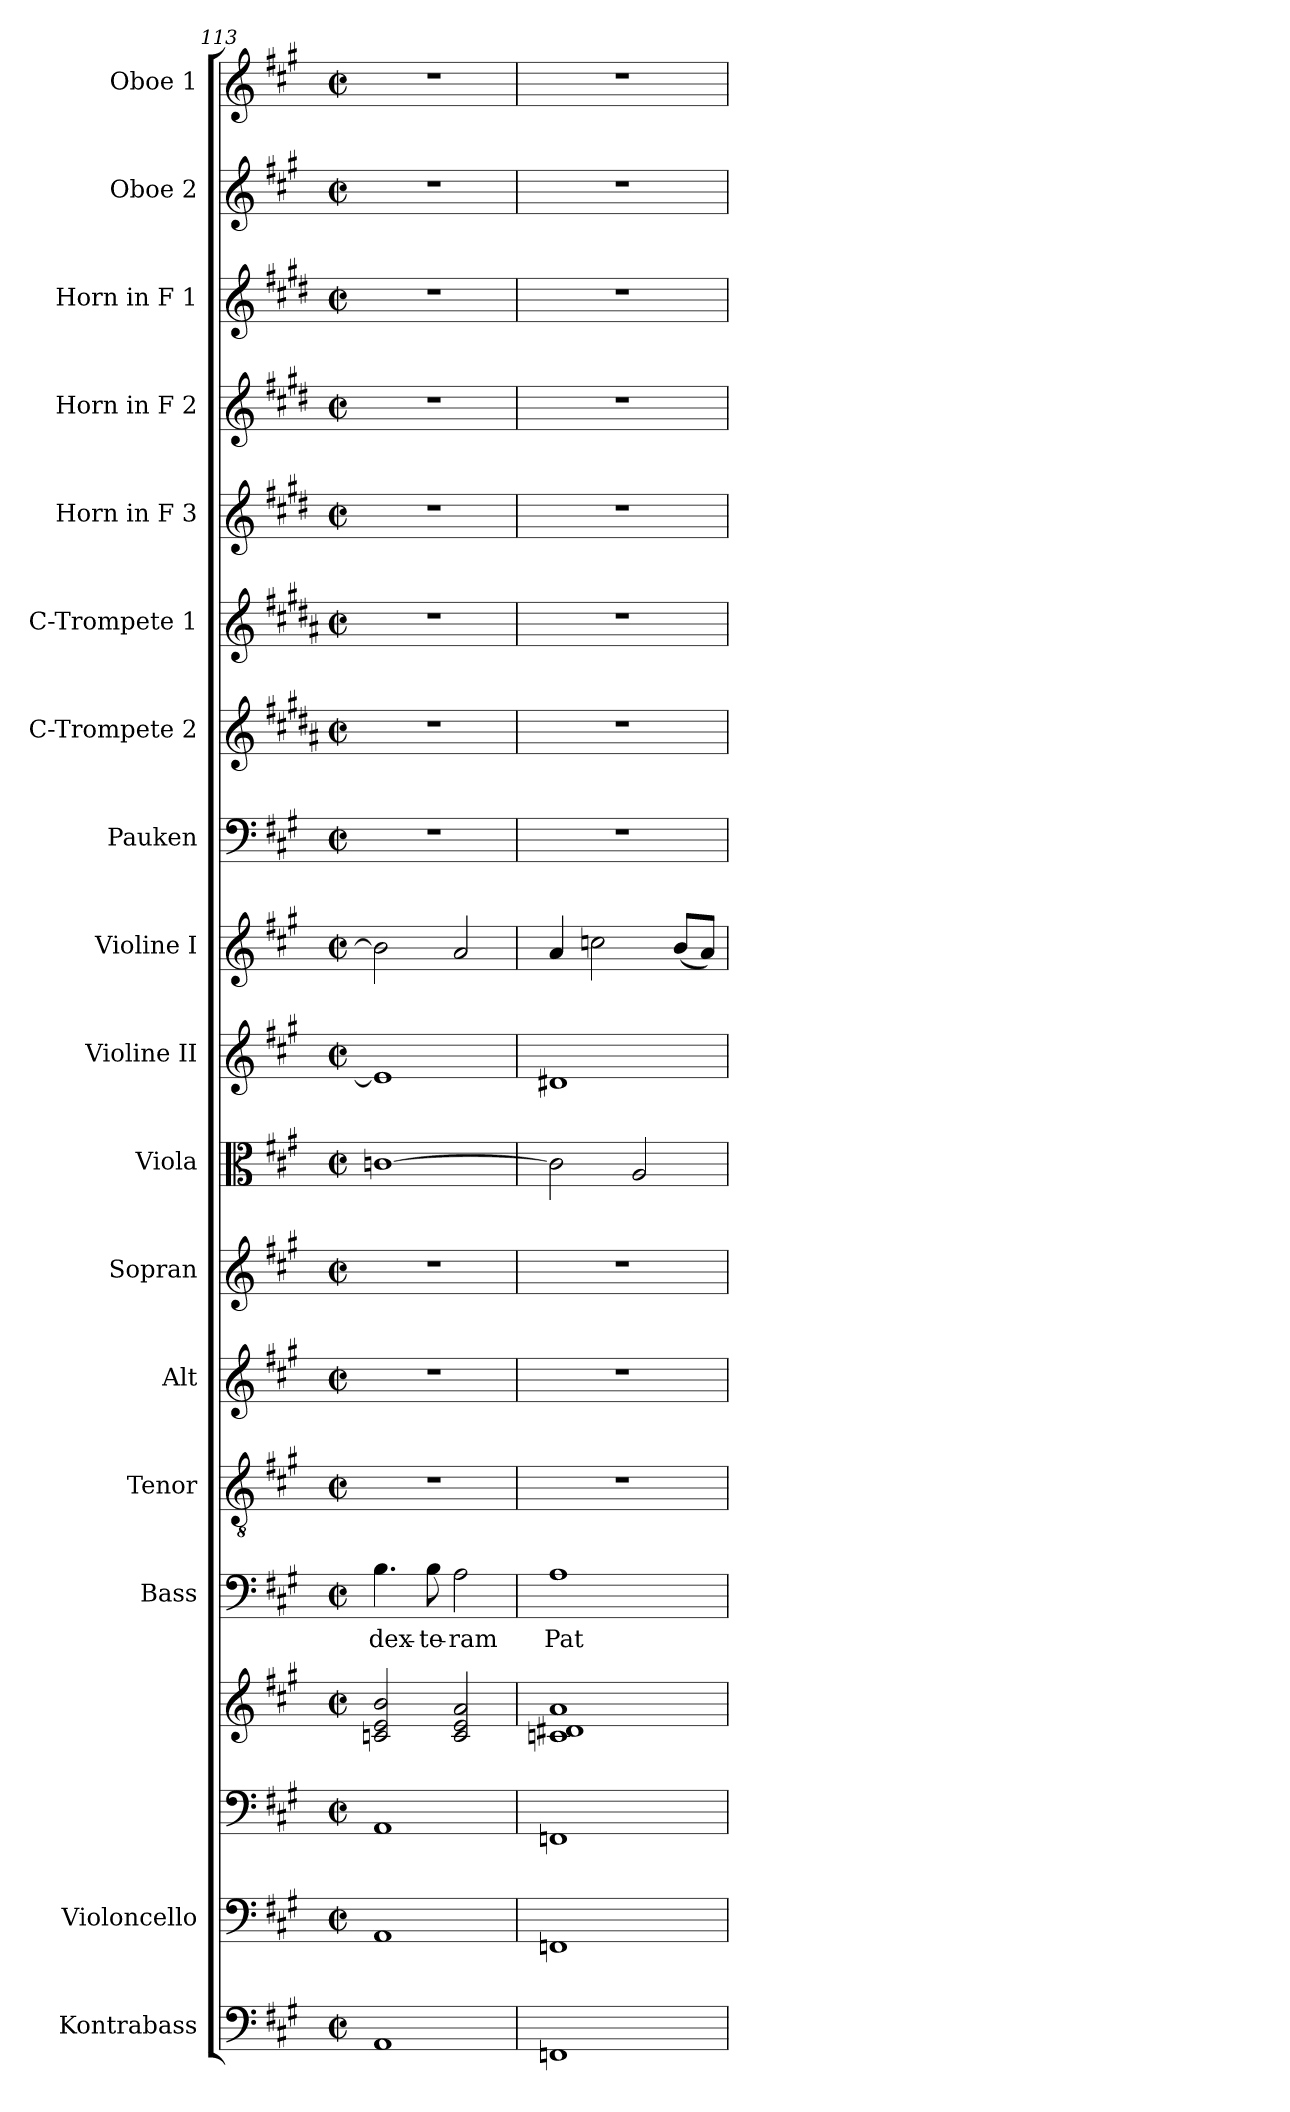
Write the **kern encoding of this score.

**kern	**kern	**kern	**kern	**kern	**text	**kern	**kern	**kern	**kern	**kern	**kern	**kern	**kern	**kern	**kern	**kern	**kern	**kern	**kern
*part18	*part17	*part16	*part16	*part15	*part15	*part14	*part13	*part12	*part11	*part10	*part9	*part8	*part7	*part6	*part5	*part4	*part3	*part2	*part1
*staff19	*staff18	*staff17	*staff16	*staff15	*staff15	*staff14	*staff13	*staff12	*staff11	*staff10	*staff9	*staff8	*staff7	*staff6	*staff5	*staff4	*staff3	*staff2	*staff1
*I"Kontrabass	*I"Violoncello	*	*	*I"Bass	*	*I"Tenor	*I"Alt	*I"Sopran	*I"Viola	*I"Violine II	*I"Violine I	*I"Pauken	*I"C-Trompete 2	*I"C-Trompete 1	*I"Horn in F 3	*I"Horn in F 2	*I"Horn in F 1	*I"Oboe 2	*I"Oboe 1
*I'Kb.	*I'Vc.	*	*	*I'B.	*	*I'T.	*I'A.	*I'S.	*I'Vla.	*I'Vl. II	*I'Vl. I	*I'Pk.	*I'C Trp. 2	*I'C Trp. 1	*	*	*	*I'Ob. 2	*I'Ob. 1
!!LO:PB:g=z
*clefF4	*clefF4	*clefF4	*clefG2	*clefF4	*	*clefGv2	*clefG2	*clefG2	*clefC3	*clefG2	*clefG2	*clefF4	*clefG2	*clefG2	*clefG2	*clefG2	*clefG2	*clefG2	*clefG2
*ITrd7c12	*	*	*	*	*	*	*	*	*	*	*	*	*ITrd1c2	*ITrd1c2	*ITrd4c7	*ITrd4c7	*ITrd4c7	*	*
*k[f#c#g#]	*k[f#c#g#]	*k[f#c#g#]	*k[f#c#g#]	*k[f#c#g#]	*	*k[f#c#g#]	*k[f#c#g#]	*k[f#c#g#]	*k[f#c#g#]	*k[f#c#g#]	*k[f#c#g#]	*k[f#c#g#]	*k[f#c#g#]	*k[f#c#g#]	*k[f#c#g#]	*k[f#c#g#]	*k[f#c#g#]	*k[f#c#g#]	*k[f#c#g#]
*A:	*A:	*A:	*A:	*A:	*	*A:	*A:	*A:	*A:	*A:	*A:	*A:	*A:	*A:	*A:	*A:	*A:	*A:	*A:
*M2/2	*M2/2	*M2/2	*M2/2	*M2/2	*	*M2/2	*M2/2	*M2/2	*M2/2	*M2/2	*M2/2	*M2/2	*M2/2	*M2/2	*M2/2	*M2/2	*M2/2	*M2/2	*M2/2
*met(c|)	*met(c|)	*met(c|)	*met(c|)	*met(c|)	*	*met(c|)	*met(c|)	*met(c|)	*met(c|)	*met(c|)	*met(c|)	*met(c|)	*met(c|)	*met(c|)	*met(c|)	*met(c|)	*met(c|)	*met(c|)	*met(c|)
=113	=113	=113	=113	=113	=113	=113	=113	=113	=113	=113	=113	=113	=113	=113	=113	=113	=113	=113	=113
!	!	!	!	!	!LO:LY:b	!	!	!	!	!	!	!	!	!	!	!	!	!	!
1AAA	1AA	1AA	2cn/ 2e/ 2b/	4.B\	dex-	1r	1r	1r	[1cn	1e]	2b\]	1r	1r	1r	1r	1r	1r	1r	1r
!	!	!	!	!	!LO:LY:b	!	!	!	!	!	!	!	!	!	!	!	!	!	!
.	.	.	.	8B\	-te-	.	.	.	.	.	.	.	.	.	.	.	.	.	.
!	!	!	!	!	!LO:LY:b	!	!	!	!	!	!	!	!	!	!	!	!	!	!
.	.	.	2c/ 2e/ 2a/	2A\	-ram	.	.	.	.	.	2a/	.	.	.	.	.	.	.	.
=114	=114	=114	=114	=114	=114	=114	=114	=114	=114	=114	=114	=114	=114	=114	=114	=114	=114	=114	=114
!	!	!	!	!	!LO:LY:b	!	!	!	!	!	!	!	!	!	!	!	!	!	!
1FFFn	1FFn	1FFn	1cn 1d#X 1a	1A	Pat-	1r	1r	1r	2c\]	1d#X	4a/	1r	1r	1r	1r	1r	1r	1r	1r
.	.	.	.	.	.	.	.	.	.	.	2ccn\	.	.	.	.	.	.	.	.
.	.	.	.	.	.	.	.	.	2A/	.	.	.	.	.	.	.	.	.	.
.	.	.	.	.	.	.	.	.	.	.	(<8b/L	.	.	.	.	.	.	.	.
.	.	.	.	.	.	.	.	.	.	.	8a/J)	.	.	.	.	.	.	.	.
=	=	=	=	=	=	=	=	=	=	=	=	=	=	=	=	=	=	=	=
*-	*-	*-	*-	*-	*-	*-	*-	*-	*-	*-	*-	*-	*-	*-	*-	*-	*-	*-	*-
